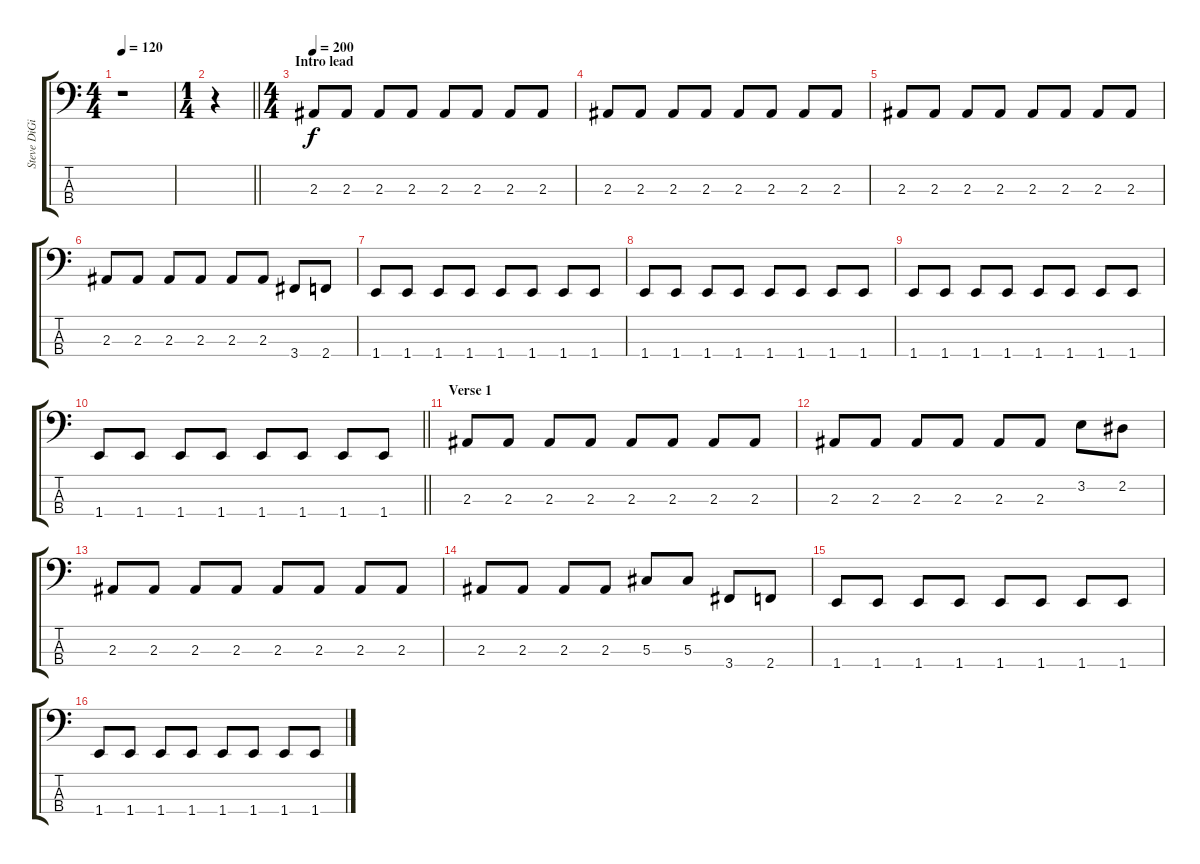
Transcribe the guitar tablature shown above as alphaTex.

\track ("Steve DiGiorgio" "Steve DiGi") {instrument electricbasspick}
\staff {score tabs}
\tuning (Gb2 Db2 Ab1 Eb1) {hide}
\ts (4 4)
\tempo 120
\clef f4
\ks c
r.1{dy f} |
\ts (1 4)
\barLineRight lightlight
r.4 |
\ts (4 4)
\section ("" "Intro lead")
\tempo 200
2.3.8 2.3.8 2.3.8 2.3.8 2.3.8 2.3.8 2.3.8 2.3.8 |
2.3.8 2.3.8 2.3.8 2.3.8 2.3.8 2.3.8 2.3.8 2.3.8 |
2.3.8 2.3.8 2.3.8 2.3.8 2.3.8 2.3.8 2.3.8 2.3.8 |
2.3.8 2.3.8 2.3.8 2.3.8 2.3.8 2.3.8 3.4.8 2.4.8 |
1.4.8 1.4.8 1.4.8 1.4.8 1.4.8 1.4.8 1.4.8 1.4.8 |
1.4.8 1.4.8 1.4.8 1.4.8 1.4.8 1.4.8 1.4.8 1.4.8 |
1.4.8 1.4.8 1.4.8 1.4.8 1.4.8 1.4.8 1.4.8 1.4.8 |
\barLineRight lightlight
1.4.8 1.4.8 1.4.8 1.4.8 1.4.8 1.4.8 1.4.8 1.4.8 |
\section ("" "Verse 1")
2.3.8 2.3.8 2.3.8 2.3.8 2.3.8 2.3.8 2.3.8 2.3.8 |
2.3.8 2.3.8 2.3.8 2.3.8 2.3.8 2.3.8 3.2.8 2.2.8 |
2.3.8 2.3.8 2.3.8 2.3.8 2.3.8 2.3.8 2.3.8 2.3.8 |
2.3.8 2.3.8 2.3.8 2.3.8 5.3.8 5.3.8 3.4.8 2.4.8 |
1.4.8 1.4.8 1.4.8 1.4.8 1.4.8 1.4.8 1.4.8 1.4.8 |
1.4.8 1.4.8 1.4.8 1.4.8 1.4.8 1.4.8 1.4.8 1.4.8
